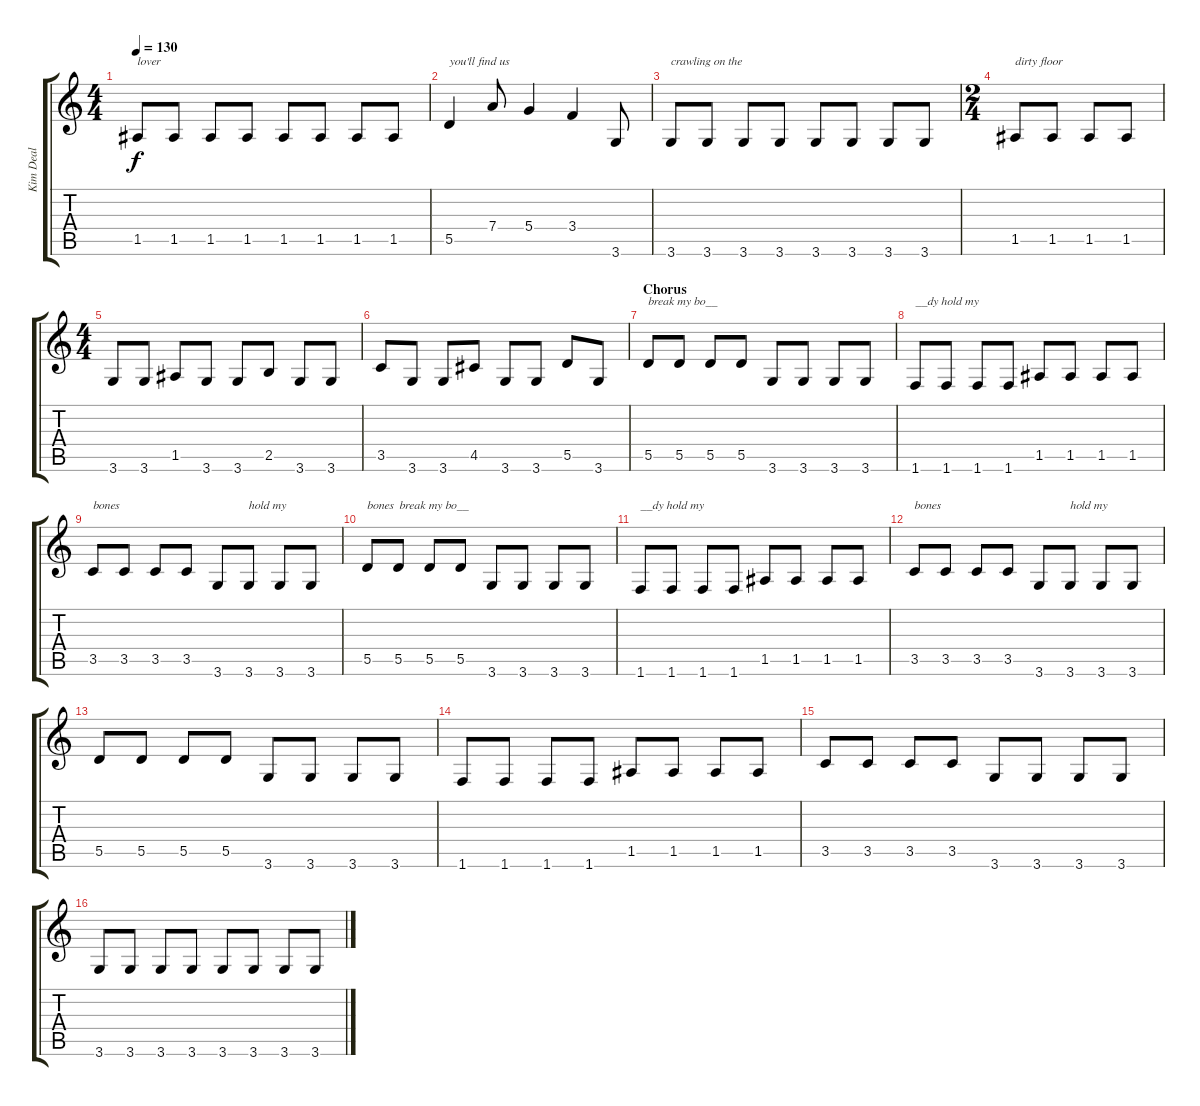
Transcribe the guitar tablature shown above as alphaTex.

\track ("Kim Deal" "Kim Deal") {instrument electricbasspick}
\staff {score tabs}
\tuning (E4 B3 G3 D3 A2 E2) {hide}
\ts (4 4)
\tempo 130
\clef g2
\ks c
1.5.8{txt "lover" dy f} 1.5.8 1.5.8 1.5.8 1.5.8 1.5.8 1.5.8 1.5.8 |
5.5.4{txt "you'll find us"} 7.4.8 5.4.4 3.4.4 3.6.8 |
3.6.8{txt "crawling on the"} 3.6.8 3.6.8 3.6.8 3.6.8 3.6.8 3.6.8 3.6.8 |
\ts (2 4)
1.5.8{txt "dirty floor"} 1.5.8 1.5.8 1.5.8 |
\ts (4 4)
3.6.8 3.6.8 1.5.8 3.6.8 3.6.8 2.5.8 3.6.8 3.6.8 |
3.5.8 3.6.8 3.6.8 4.5.8 3.6.8 3.6.8 5.5.8 3.6.8 |
\section ("" "Chorus")
5.5.8{txt "break my bo__"} 5.5.8 5.5.8 5.5.8 3.6.8 3.6.8 3.6.8 3.6.8 |
1.6.8{txt "__dy hold my"} 1.6.8 1.6.8 1.6.8 1.5.8 1.5.8 1.5.8 1.5.8 |
3.5.8{txt "bones"} 3.5.8 3.5.8 3.5.8 3.6.8 3.6.8{txt "hold my"} 3.6.8 3.6.8 |
5.5.8{txt "bones  break my bo__"} 5.5.8 5.5.8 5.5.8 3.6.8 3.6.8 3.6.8 3.6.8 |
1.6.8{txt "__dy hold my "} 1.6.8 1.6.8 1.6.8 1.5.8 1.5.8 1.5.8 1.5.8 |
3.5.8{txt "bones"} 3.5.8 3.5.8 3.5.8 3.6.8 3.6.8{txt "hold my"} 3.6.8 3.6.8 |
5.5.8 5.5.8 5.5.8 5.5.8 3.6.8 3.6.8 3.6.8 3.6.8 |
1.6.8 1.6.8 1.6.8 1.6.8 1.5.8 1.5.8 1.5.8 1.5.8 |
3.5.8 3.5.8 3.5.8 3.5.8 3.6.8 3.6.8 3.6.8 3.6.8 |
3.6.8 3.6.8 3.6.8 3.6.8 3.6.8 3.6.8 3.6.8 3.6.8
